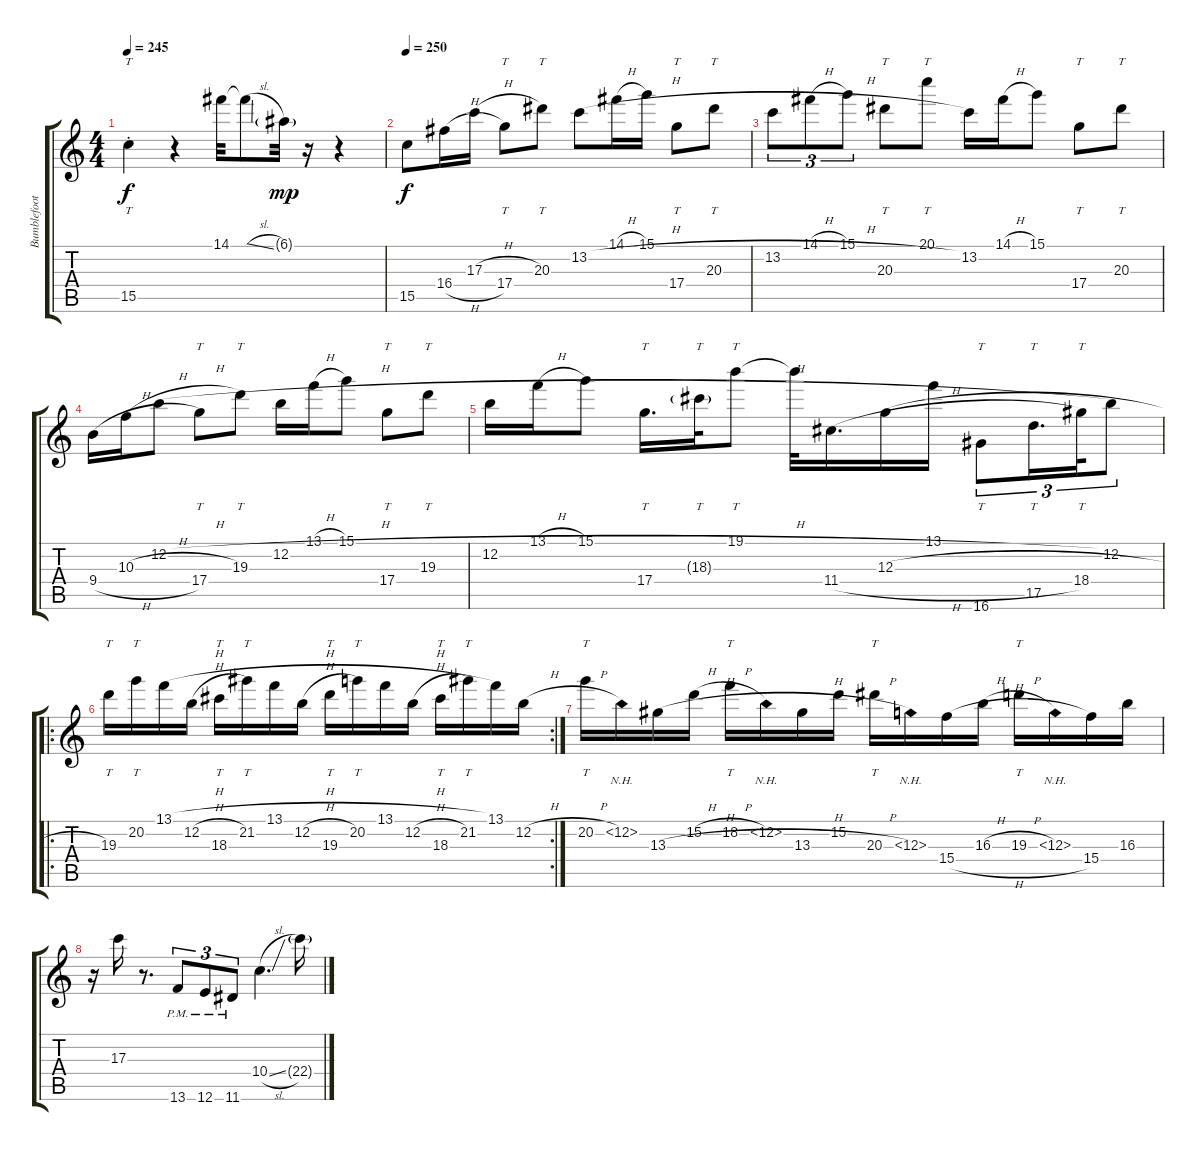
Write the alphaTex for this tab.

\track ("Bumblefoot" "Bumblefoot") {instrument distortionguitar}
\staff {score tabs}
\tuning (E4 B3 G3 D3 A2 E2) {hide}
\ts (4 4)
\tempo 245
\clef g2
\ks c
15.5{st}.4{tt dy f} r.4 14.1.32 14.1{sl t}.8 6.1{g}.32{dy mp} r.16 r.4 |
\tempo 250
15.5.8{dy f} 16.4{h}.16 17.3{h}.16 17.4.8{tt} 20.3.8{tt} 13.2{h}.8 14.1{h}.16 15.1.16 17.4.8{tt} 20.3.8{tt} |
13.2{h}.8{tu (3 2)} 14.1{h}.8{tu (3 2)} 15.1.8{tu (3 2)} 20.3.8{tt} 20.1.8{tt} 13.2.16 14.1{h}.16 15.1.8 17.4.8{tt} 20.3.8{tt} |
9.4{h}.16 10.3{h}.16 12.2{h}.8 17.4.8{tt} 19.3.8{tt} 12.2{h}.16 13.1{h}.16 15.1.8 17.4.8{tt} 19.3.8{tt} |
12.2{h}.16 13.1{h}.16 15.1.8 17.4.16{tt d} 18.3{g}.32{tt} 19.1.8{tt} 19.1{t}.32 11.4{h}.16{d} 12.3{h}.16 13.1.16 16.6.8{tt tu (3 2)} 17.5.16{tt d tu (3 2)} 18.4.32{tt tu (3 2)} 12.2.8{tu (3 2)} |
\ro
\rc 2
19.3.16{tt} 20.2.16{tt} 13.1{h}.16 12.2{h}.16 18.3.16{tt} 21.2.16{tt} 13.1{h}.16 12.2{h}.16 19.3.16{tt} 20.2.16{tt} 13.1{h}.16 12.2{h}.16 18.3.16{tt} 21.2.16{tt} 13.1.16 12.2{h}.16 |
20.2{h}.16{tt} 12.2{nh}.16 13.3{h}.16 15.2{h}.16 18.2{h}.16{tt} 12.2{nh}.16 13.3{h}.16 15.2.16 20.3{h}.16{tt} 12.3{nh}.16 15.4{h}.16 16.3{h}.16 19.3{h}.16{tt} 12.3{nh}.16 15.4.16 16.3.16 |
r.16 17.3.16 r.8{d} 13.6{pm}.8{tu (3 2)} 12.6{pm}.8{tu (3 2)} 11.6{pm}.8{tu (3 2)} 10.4{sl}.4{d} 22.4{g}.16
